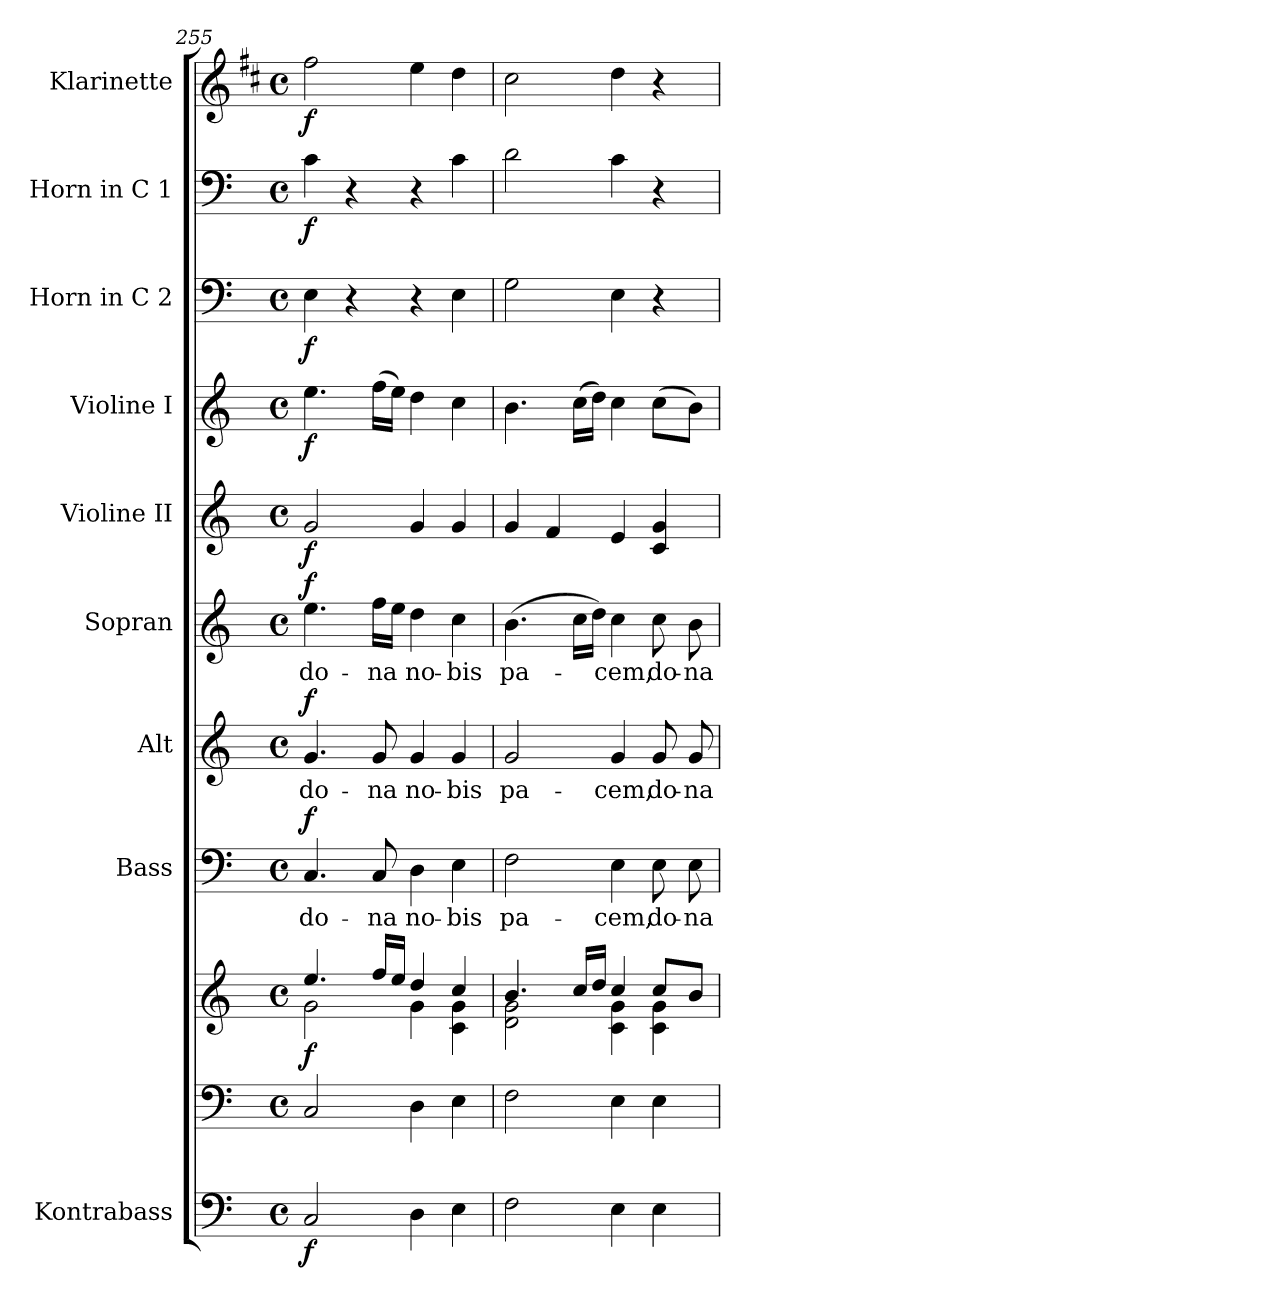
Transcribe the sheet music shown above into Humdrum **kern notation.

**kern	**dynam	**kern	**kern	**dynam	**kern	**text	**dynam	**kern	**text	**dynam	**kern	**text	**dynam	**kern	**dynam	**kern	**dynam	**kern	**dynam	**kern	**dynam	**kern	**dynam
*part10	*part10	*part9	*part9	*part9	*part8	*part8	*part8	*part7	*part7	*part7	*part6	*part6	*part6	*part5	*part5	*part4	*part4	*part3	*part3	*part2	*part2	*part1	*part1
*staff11	*staff11	*staff10	*staff9	*staff9/10	*staff8	*staff8	*staff8	*staff7	*staff7	*staff7	*staff6	*staff6	*staff6	*staff5	*staff5	*staff4	*staff4	*staff3	*staff3	*staff2	*staff2	*staff1	*staff1
*I"Kontrabass	*	*	*	*	*I"Bass	*	*	*I"Alt	*	*	*I"Sopran	*	*	*I"Violine II	*	*I"Violine I	*	*I"Horn in C 2	*	*I"Horn in C 1	*	*I"Klarinette	*
*I'Kb.	*	*	*	*	*I'B.	*	*	*I'A.	*	*	*I'S.	*	*	*I'Vl. II	*	*I'Vl. I	*	*I'Horn 2	*	*I'Horn 1	*	*I'Kl.	*
*clefF4	*	*clefF4	*clefG2	*	*clefF4	*	*	*clefG2	*	*	*clefG2	*	*	*clefG2	*	*clefG2	*	*clefF4	*	*clefF4	*	*clefG2	*
*ITrd7c12	*	*	*	*	*	*	*	*	*	*	*	*	*	*	*	*	*	*	*	*	*	*ITrd1c2	*
*k[]	*	*k[]	*k[]	*	*k[]	*	*	*k[]	*	*	*k[]	*	*	*k[]	*	*k[]	*	*k[]	*	*k[]	*	*k[]	*
*C:	*	*C:	*C:	*	*C:	*	*	*C:	*	*	*C:	*	*	*C:	*	*C:	*	*C:	*	*C:	*	*C:	*
*M4/4	*	*M4/4	*M4/4	*	*M4/4	*	*	*M4/4	*	*	*M4/4	*	*	*M4/4	*	*M4/4	*	*M4/4	*	*M4/4	*	*M4/4	*
*met(c)	*	*met(c)	*met(c)	*	*met(c)	*	*	*met(c)	*	*	*met(c)	*	*	*met(c)	*	*met(c)	*	*met(c)	*	*met(c)	*	*met(c)	*
=255	=255	=255	=255	=255	=255	=255	=255	=255	=255	=255	=255	=255	=255	=255	=255	=255	=255	=255	=255	=255	=255	=255	=255
*	*	*	*^	*	*	*	*	*	*	*	*	*	*	*	*	*	*	*	*	*	*	*	*
!	!LO:DY:b	!	!	!	!LO:DY:b	!	!LO:LY:b	!LO:DY:a	!	!LO:LY:b	!LO:DY:a	!	!LO:LY:b	!LO:DY:a	!	!LO:DY:b	!	!LO:DY:b	!	!LO:DY:b	!	!LO:DY:b	!	!LO:DY:b
2CC/	f	2C/	4.ee/	2g\	f	4.C/	do-	f	4.g/	do-	f	4.ee\	do-	f	2g/	f	4.ee\	f	4E\	f	4c\	f	2ee\	f
.	.	.	.	.	.	.	.	.	.	.	.	.	.	.	.	.	.	.	4r	.	4r	.	.	.
!	!	!	!	!	!	!	!LO:LY:b	!	!	!LO:LY:b	!	!	!LO:LY:b	!	!	!	!	!	!	!	!	!	!	!
.	.	.	16ff/LL	.	.	8C/	-na	.	8g/	-na	.	16ff\LL	-na	.	.	.	(>16ff\LL	.	.	.	.	.	.	.
.	.	.	16ee/JJ	.	.	.	.	.	.	.	.	16ee\JJ	.	.	.	.	16ee\JJ)	.	.	.	.	.	.	.
!	!	!	!	!	!	!	!LO:LY:b	!	!	!LO:LY:b	!	!	!LO:LY:b	!	!	!	!	!	!	!	!	!	!	!
4DD\	.	4D\	4dd/	4g\	.	4D\	no-	.	4g/	no-	.	4dd\	no-	.	4g/	.	4dd\	.	4r	.	4r	.	4dd\	.
!	!	!	!	!	!	!	!LO:LY:b	!	!	!LO:LY:b	!	!	!LO:LY:b	!	!	!	!	!	!	!	!	!	!	!
4EE\	.	4E\	4cc/	4c\ 4g\	.	4E\	-bis	.	4g/	-bis	.	4cc\	-bis	.	4g/	.	4cc\	.	4E\	.	4c\	.	4cc\	.
=256	=256	=256	=256	=256	=256	=256	=256	=256	=256	=256	=256	=256	=256	=256	=256	=256	=256	=256	=256	=256	=256	=256	=256	=256
!	!	!	!	!	!	!	!LO:LY:b	!	!	!LO:LY:b	!	!	!LO:LY:b	!	!	!	!	!	!	!	!	!	!	!
2FF\	.	2F\	4.b/	2d\ 2g\	.	2F\	pa-	.	2g/	pa-	.	(>4.b\	pa-	.	4g/	.	4.b\	.	2G\	.	2d\	.	2b\	.
.	.	.	.	.	.	.	.	.	.	.	.	.	.	.	4f/	.	.	.	.	.	.	.	.	.
.	.	.	16cc/LL	.	.	.	.	.	.	.	.	16cc\LL	.	.	.	.	(>16cc\LL	.	.	.	.	.	.	.
.	.	.	16dd/JJ	.	.	.	.	.	.	.	.	16dd\JJ)	.	.	.	.	16dd\JJ)	.	.	.	.	.	.	.
!	!	!	!	!	!	!	!LO:LY:b	!	!	!LO:LY:b	!	!	!LO:LY:b	!	!	!	!	!	!	!	!	!	!	!
4EE\	.	4E\	4cc/	4c\ 4g\	.	4E\	-cem,	.	4g/	-cem,	.	4cc\	-cem,	.	4e/	.	4cc\	.	4E\	.	4c\	.	4cc\	.
!	!	!	!	!	!	!	!LO:LY:b	!	!	!LO:LY:b	!	!	!LO:LY:b	!	!	!	!	!	!	!	!	!	!	!
4EE\	.	4E\	8cc/L	4c\ 4g\	.	8E\	do-	.	8g/	do-	.	8cc\	do-	.	4c/ 4g/	.	(>8cc\L	.	4r	.	4r	.	4r	.
!	!	!	!	!	!	!	!LO:LY:b	!	!	!LO:LY:b	!	!	!LO:LY:b	!	!	!	!	!	!	!	!	!	!	!
.	.	.	8b/J	.	.	8E\	-na	.	8g/	-na	.	8b\	-na	.	.	.	8b\J)	.	.	.	.	.	.	.
*	*	*	*v	*v	*	*	*	*	*	*	*	*	*	*	*	*	*	*	*	*	*	*	*	*
=	=	=	=	=	=	=	=	=	=	=	=	=	=	=	=	=	=	=	=	=	=	=	=
*-	*-	*-	*-	*-	*-	*-	*-	*-	*-	*-	*-	*-	*-	*-	*-	*-	*-	*-	*-	*-	*-	*-	*-
